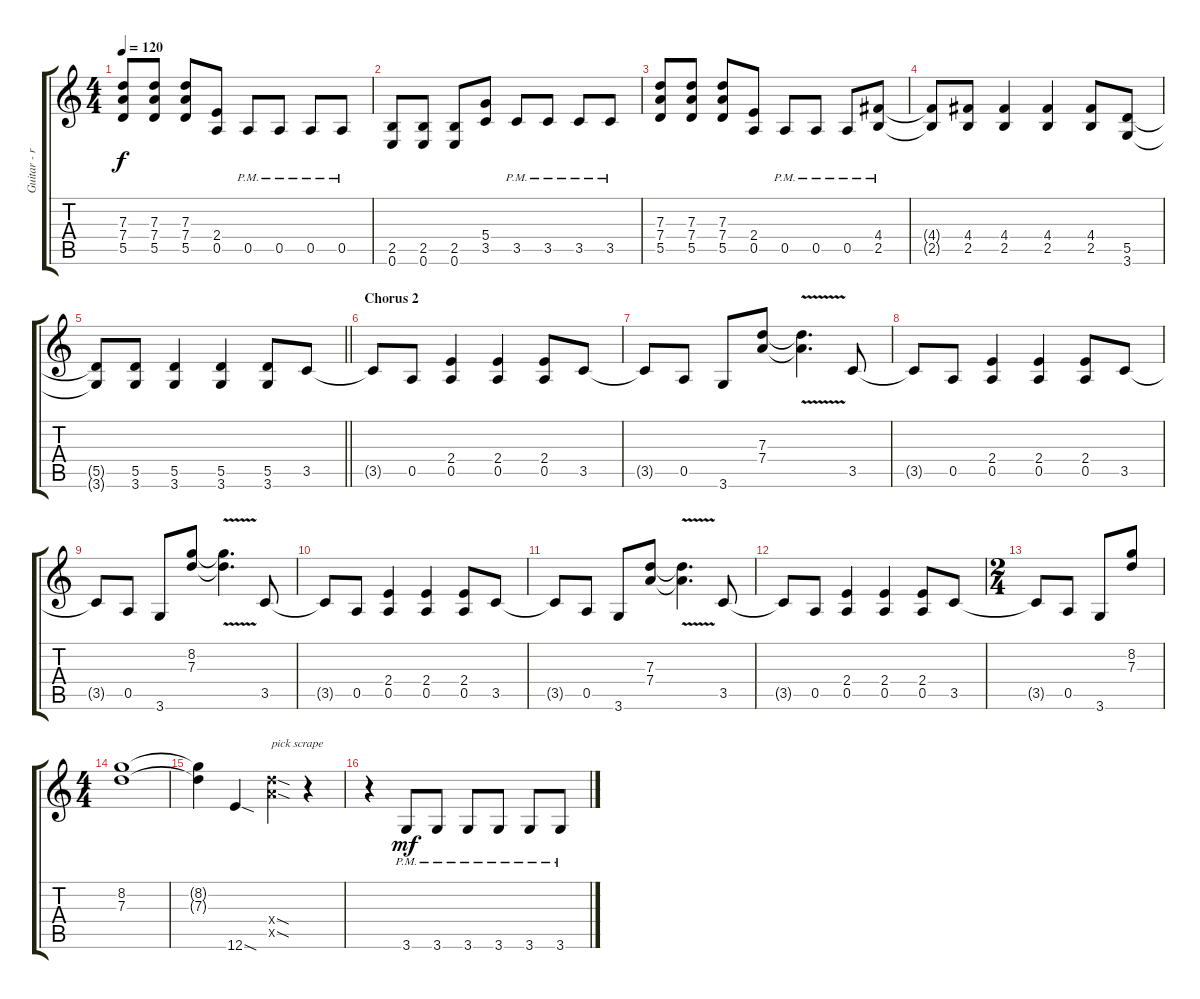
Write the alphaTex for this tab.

\track ("Guitar - right" "Guitar - r") {instrument distortionguitar}
\staff {score tabs}
\tuning (E4 B3 G3 D3 A2 E2) {hide}
\ts (4 4)
\tempo 120
\clef g2
\ks c
(7.3 7.4 5.5).8{dy f} (7.3 7.4 5.5).8 (7.3 7.4 5.5).8 (2.4 0.5).8 0.5{pm}.8 0.5{pm}.8 0.5{pm}.8 0.5{pm}.8 |
(2.5 0.6).8 (2.5 0.6).8 (2.5 0.6).8 (5.4 3.5).8 3.5{pm}.8 3.5{pm}.8 3.5{pm}.8 3.5{pm}.8 |
(7.3 7.4 5.5).8 (7.3 7.4 5.5).8 (7.3 7.4 5.5).8 (2.4 0.5).8 0.5{pm}.8 0.5{pm}.8 0.5{pm}.8 (4.4{pm} 2.5{pm}).8 |
(4.4{t} 2.5{t}).8 (4.4 2.5).8 (4.4 2.5).4 (4.4 2.5).4 (4.4 2.5).8 (5.5 3.6).8 |
\barLineRight lightlight
(5.5{t} 3.6{t}).8 (5.5 3.6).8 (5.5 3.6).4 (5.5 3.6).4 (5.5 3.6).8 3.5.8 |
\section ("" "Chorus 2")
3.5{t}.8 0.5.8 (2.4 0.5).4 (2.4 0.5).4 (2.4 0.5).8 3.5.8 |
3.5{t}.8 0.5.8 3.6.8 (7.3 7.4).8 (7.3{v t} 7.4{v t}).4{d} 3.5.8 |
3.5{t}.8 0.5.8 (2.4 0.5).4 (2.4 0.5).4 (2.4 0.5).8 3.5.8 |
3.5{t}.8 0.5.8 3.6.8 (8.2 7.3).8 (8.2{v t} 7.3{v t}).4{d} 3.5.8 |
3.5{t}.8 0.5.8 (2.4 0.5).4 (2.4 0.5).4 (2.4 0.5).8 3.5.8 |
3.5{t}.8 0.5.8 3.6.8 (7.3 7.4).8 (7.3{v t} 7.4{v t}).4{d} 3.5.8 |
3.5{t}.8 0.5.8 (2.4 0.5).4 (2.4 0.5).4 (2.4 0.5).8 3.5.8 |
\ts (2 4)
3.5{t}.8 0.5.8 3.6.8 (8.2 7.3).8 |
\ts (4 4)
(8.2 7.3).1 |
(8.2{t} 7.3{t}).4 12.6{sod}.4 (12.4{sod x} 12.5{sod x}).4{txt "pick scrape"} r.4 |
r.4 3.6{pm}.8{dy mf} 3.6{pm}.8 3.6{pm}.8 3.6{pm}.8 3.6{pm}.8 3.6{pm}.8
